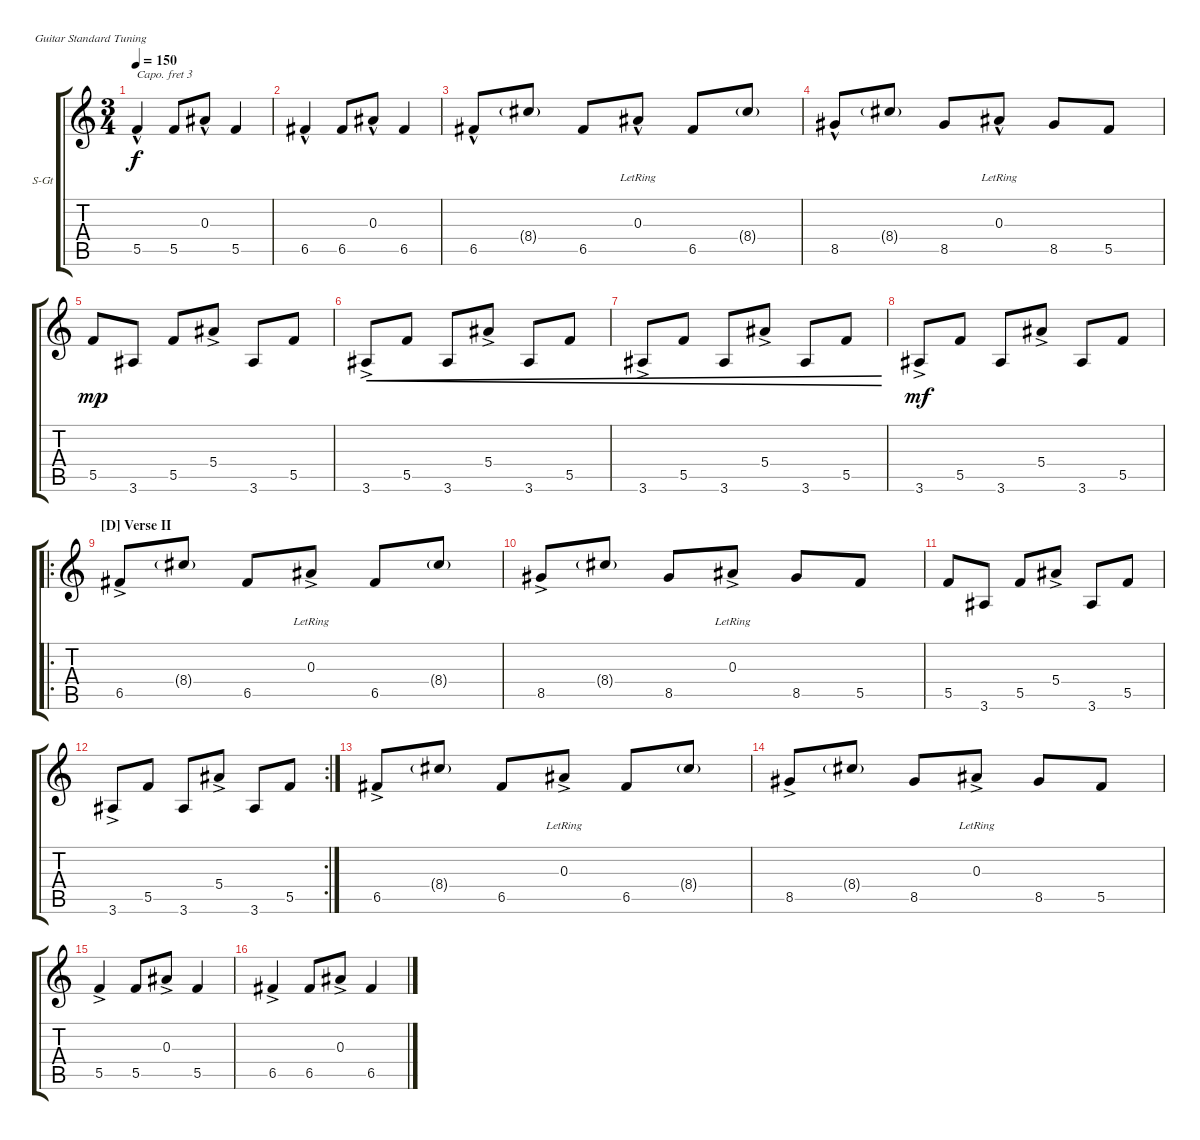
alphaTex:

\defaultSystemsLayout 4
\bracketExtendMode groupsimilarinstruments
\firstSystemTrackNameOrientation horizontal
\otherSystemsTrackNameOrientation horizontal
\track ("Steel Guitar" "S-Gt") {instrument acousticguitarsteel}
\staff {score tabs}
\capo 3
\tuning (E4 B3 G3 D3 A2 E2)
\ts (3 4)
\tempo 150
\clef g2
\ks c
5.5{hac}.4{dy f} 5.5.8 0.3{hac}.8 5.5.4 |
6.5{hac}.4 6.5.8 0.3{hac}.8 6.5.4 |
6.5{hac}.8 8.4{g}.8 6.5.8 0.3{hac lr}.8 6.5.8 8.4{g}.8 |
8.5{hac}.8 8.4{g}.8 8.5.8 0.3{hac lr}.8 8.5.8 5.5.8 |
5.5.8{dy mp} 3.6.8 5.5.8 5.4{ac}.8 3.6.8 5.5.8 |
3.6{ac}.8{cre} 5.5.8{cre} 3.6.8{cre} 5.4{ac}.8{cre} 3.6.8{cre} 5.5.8{cre} |
3.6{ac}.8{cre} 5.5.8{cre} 3.6.8{cre} 5.4{ac}.8{cre} 3.6.8{cre} 5.5.8{cre} |
3.6{ac}.8{dy mf} 5.5.8 3.6.8 5.4{ac}.8 3.6.8 5.5.8 |
\ro
\section ("D" "Verse II")
6.5{ac}.8 8.4{g}.8 6.5.8 0.3{ac lr}.8 6.5.8 8.4{g}.8 |
8.5{ac}.8 8.4{g}.8 8.5.8 0.3{ac lr}.8 8.5.8 5.5.8 |
5.5.8 3.6.8 5.5.8 5.4{ac}.8 3.6.8 5.5.8 |
\rc 2
3.6{ac}.8 5.5.8 3.6.8 5.4{ac}.8 3.6.8 5.5.8 |
6.5{ac}.8 8.4{g}.8 6.5.8 0.3{ac lr}.8 6.5.8 8.4{g}.8 |
8.5{ac}.8 8.4{g}.8 8.5.8 0.3{ac lr}.8 8.5.8 5.5.8 |
5.5{ac}.4 5.5.8 0.3{ac}.8 5.5.4 |
6.5{ac}.4 6.5.8 0.3{ac}.8 6.5.4
